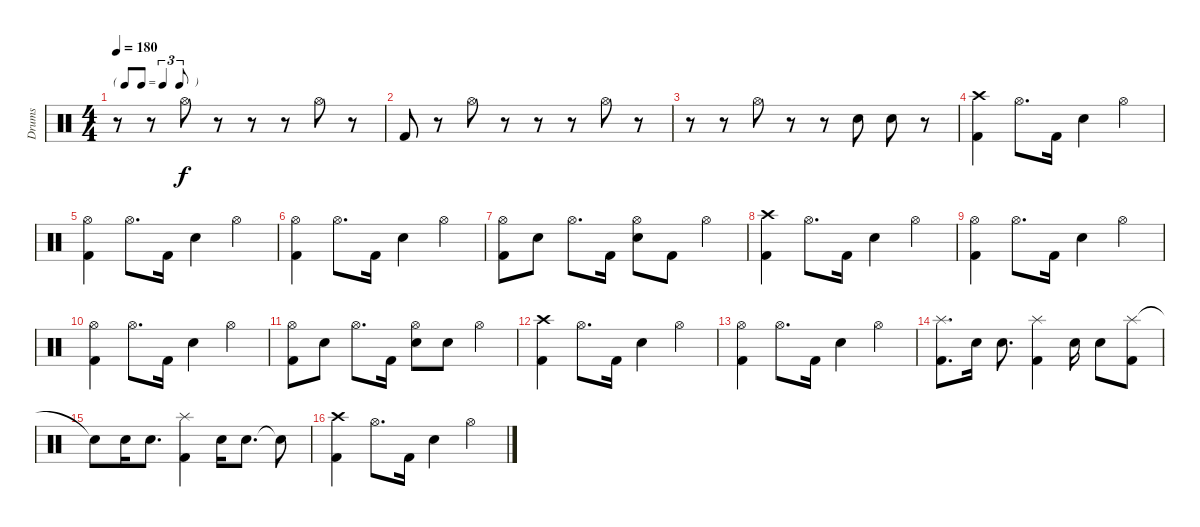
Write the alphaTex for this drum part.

\track ("Drums" "Drums") {instrument percussion}
\staff {score}
\articulation defaults
\ts (4 4)
\tf triplet8th
\tempo 180
\clef neutral
\ks c
r.8{dy f} r.8 "Hi-Hat (open)".8 r.8 r.8 r.8 "Hi-Hat (open)".8 r.8 |
"Kick (hit) 2".8 r.8 "Hi-Hat (open)".8 r.8 r.8 r.8 "Hi-Hat (open)".8 r.8 |
r.8 r.8 "Hi-Hat (open)".8 r.8 r.8 "Electric Snare (hit)".8 "Electric Snare (hit)".8 r.8 |
("Crash high (hit)" "Kick (hit) 2").4 "Hi-Hat (open)".8{d} "Kick (hit) 2".16 "Electric Snare (hit)".4 "Hi-Hat (open)".4 |
("Hi-Hat (open)" "Kick (hit) 2").4 "Hi-Hat (open)".8{d} "Kick (hit) 2".16 "Electric Snare (hit)".4 "Hi-Hat (open)".4 |
("Hi-Hat (open)" "Kick (hit) 2").4 "Hi-Hat (open)".8{d} "Kick (hit) 2".16 "Electric Snare (hit)".4 "Hi-Hat (open)".4 |
("Hi-Hat (open)" "Kick (hit) 2").8 "Electric Snare (hit)".8 "Hi-Hat (open)".8{d} "Kick (hit) 2".16 ("Hi-Hat (open)" "Electric Snare (hit)").8 "Kick (hit) 2".8 "Hi-Hat (open)".4 |
("Crash high (hit)" "Kick (hit) 2").4 "Hi-Hat (open)".8{d} "Kick (hit) 2".16 "Electric Snare (hit)".4 "Hi-Hat (open)".4 |
("Hi-Hat (open)" "Kick (hit) 2").4 "Hi-Hat (open)".8{d} "Kick (hit) 2".16 "Electric Snare (hit)".4 "Hi-Hat (open)".4 |
("Hi-Hat (open)" "Kick (hit) 2").4 "Hi-Hat (open)".8{d} "Kick (hit) 2".16 "Electric Snare (hit)".4 "Hi-Hat (open)".4 |
("Hi-Hat (open)" "Kick (hit) 2").8 "Electric Snare (hit)".8 "Hi-Hat (open)".8{d} "Kick (hit) 2".16 ("Hi-Hat (open)" "Electric Snare (hit)").8 "Electric Snare (hit)".8 "Hi-Hat (open)".4 |
("Crash high (hit)" "Kick (hit) 2").4 "Hi-Hat (open)".8{d} "Kick (hit) 2".16 "Electric Snare (hit)".4 "Hi-Hat (open)".4 |
("Hi-Hat (open)" "Kick (hit) 2").4 "Hi-Hat (open)".8{d} "Kick (hit) 2".16 "Electric Snare (hit)".4 "Hi-Hat (open)".4 |
("Splash (hit)" "Kick (hit) 2").8{d} "Electric Snare (hit)".16 "Electric Snare (hit)".8{d} ("Splash (hit)" "Kick (hit) 2").4 "Electric Snare (hit)".16 "Electric Snare (hit)".8 ("Splash (hit)" "Kick (hit) 2").8 |
"Snare (hit)"{t}.8 "Electric Snare (hit)".16 "Electric Snare (hit)".8{d} ("Splash (hit)" "Kick (hit) 2").4 "Electric Snare (hit)".16 "Electric Snare (hit)".8{d} "Snare (hit)"{t}.8 |
("Crash high (hit)" "Kick (hit) 2").4 "Hi-Hat (open)".8{d} "Kick (hit) 2".16 "Electric Snare (hit)".4 "Hi-Hat (open)".4
